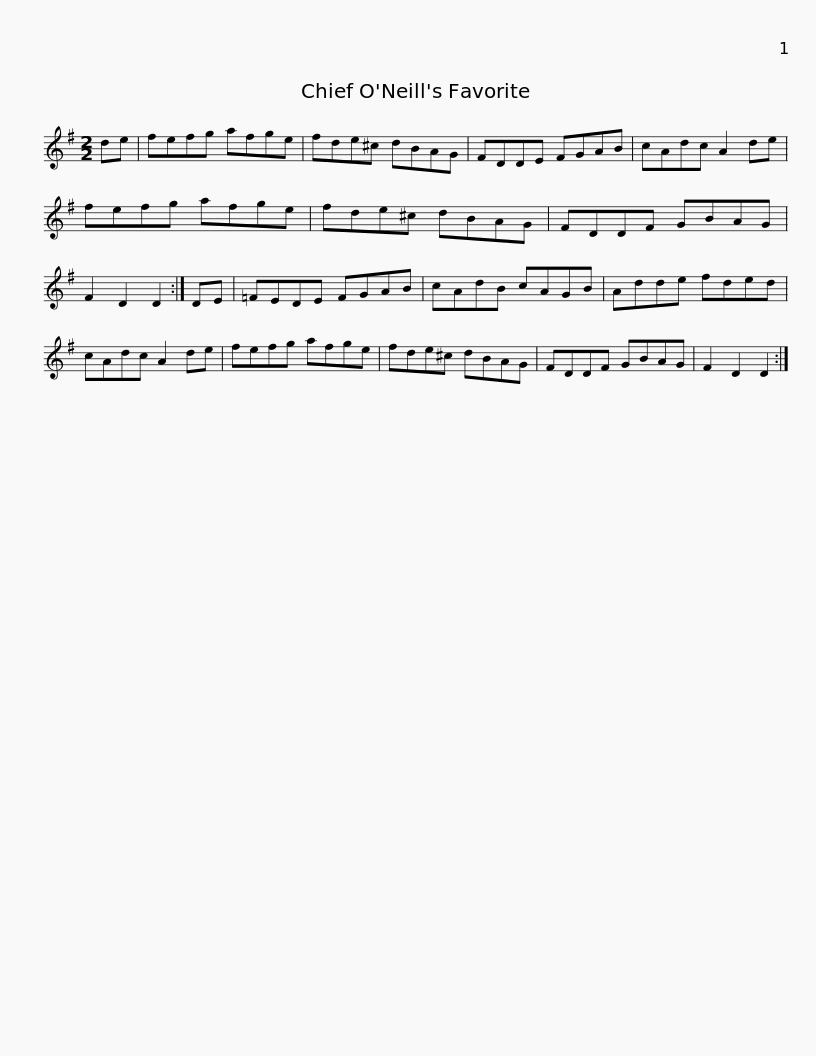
X:1
L:1/8
M:2/2
I:linebreak $
K:G
V:1 treble
V:1
 de | fefg afge | fde^c dBAG | FDDE FGAB | cAdc A2 de |$ %5
 fefg afge | fde^c dBAG | FDDF GBAG | F2 D2 D2 :|$ DE | %10
 =FEDE FGAB | cAdB cAGB | Adde fded | cAdc A2 de |$ fefg afge | %15
 fde^c dBAG | FDDF GBAG | F2 D2 D2 :| %18
